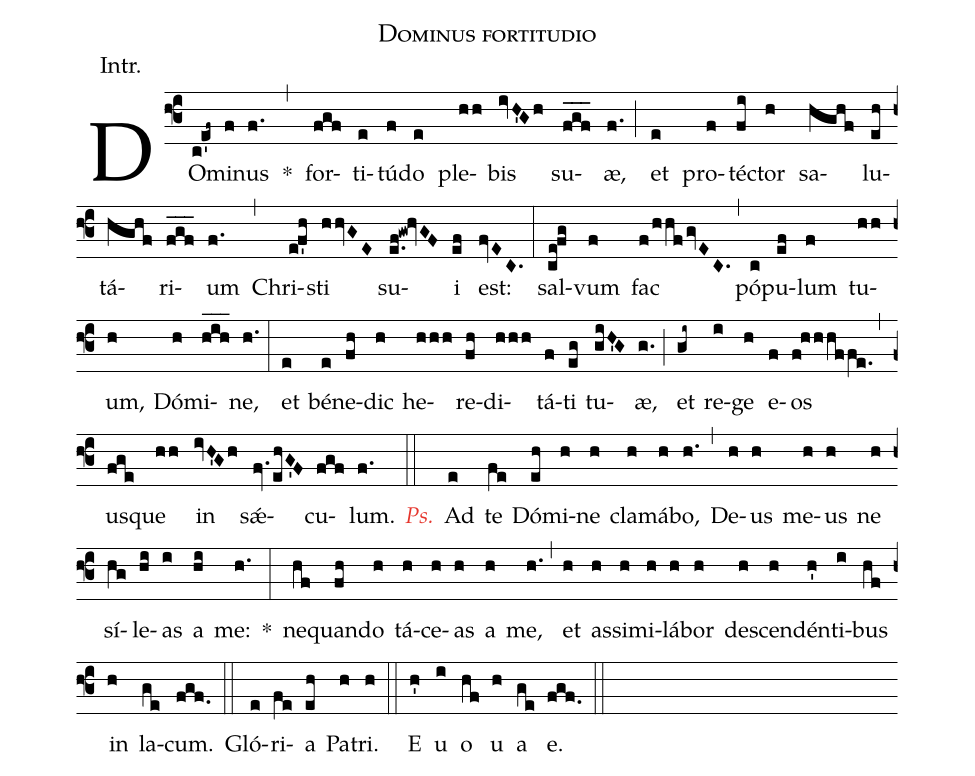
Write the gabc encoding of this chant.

name:Dominus fortitudio;
annotation:Intr.;
mode:2;
office-part:Introit;
%%
(f3) DO(c!e'f~)mi(f)nus(f.) *(,)
for(fgf)ti(e)tú(f)do(e) ple(hh)bis(ivH'Gh) su(fgf___)æ,(f.) (;)
et(e) pro(f)téc(fi)tor(h) sa(hghf)lu(eh)tá(hghf)ri(fgf___)um(f.) (,)
Chri(e!f'h)sti(hhvGE) su(e.f!gw!hvGF)i(ef) est:(fvEC.) (:)
sal(ce!fg)vum(f) fac(f/hhf/gvEC.) (,)
pó(c)pu(ef)lum(f) tu(hh)um,(h) Dó(h)mi(hih___)ne,(h.) (:)
et(e) bé(e)ne(fh)dic(h) he(hhh)re(fh)di(hhh)tá(f)ti(eg) tu(giH'G)æ,(g.) (;)
et(gi~) re(i)ge(h) e(f)os(f!hhhffe.) (,)
us(fge)que(hh) in(ivH'Gh) sǽ(fv.ehG'F)cu(fgf)lum.(f.) <c><i>Ps.</i></c>(::)
Ad(e) te(fe) Dó(eh)mi(h)ne(h) cla(h)má(h)bo,(h.) (,)
De(h)us(h) me(h)us(h) ne(h) sí(hg)le(hi)as(i) a(hi) me:(h.) *(:)
ne(hf)quan(fh)do(h) tá(h)ce(h)as(h) a(h) me,(h.) (,)
et(h) as(h)si(h)mi(h)lá(h)bor(h) de(h)scen(h)dén(h')ti(i)bus(hf) in(h) la(ge)cum.(fgf.) (::)
Gló(e)ri(fe)a(eh) Pa(h)tri.(h) (::)
<eu>E(h') u(i) o(hf) u(h) a(ge) e.</eu>(fgf.) (::)
